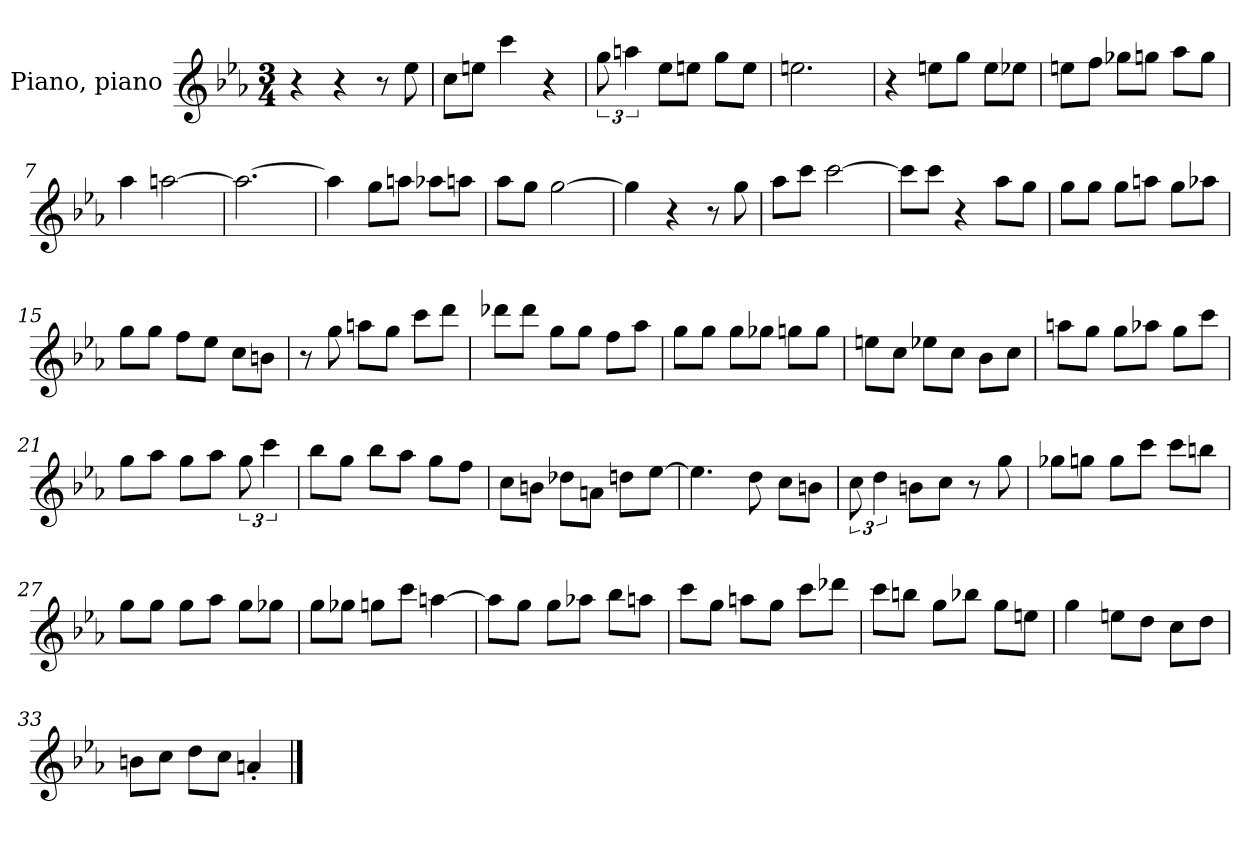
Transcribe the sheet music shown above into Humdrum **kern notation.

**kern
*part1
*staff1
*I"Piano, piano
*clefG2
*k[b-e-a-]
*M3/4
*MM125
=1
4r
4r
8r
8ee-\
=2
8cc\L
8een\J
4ccc\
4r
=3
12gg\
6aan\
8ee-\L
8een\J
8gg\L
8ee\J
=4
2.een\
=5
4r
8een\L
8gg\J
8ee\L
8ee-X\J
=6
8een\L
8ff\J
8gg-X\L
8ggn\J
8aa-\L
8gg\J
=7
4aa-\
[2aan\
!!LO:LB:g=z
=8
2.aa\_
=9
4aa\]
8gg\L
8aan\J
8aa-X\L
8aan\J
=10
8aa-\L
8gg\J
[2gg\
=11
4gg\]
4r
8r
8gg\
=12
8aa-\L
8ccc\J
[2ccc\
=13
8ccc\L]
8ccc\J
4r
8aa-\L
8gg\J
=14
8gg\L
8gg\J
8gg\L
8aan\J
8gg\L
8aa-X\J
!!LO:LB:g=z
=15
8gg\L
8gg\J
8ff\L
8ee-\J
8cc\L
8bn\J
=16
8r
8gg\
8aan\L
8gg\J
8ccc\L
8ddd\J
=17
8ddd-X\L
8ddd-\J
8gg\L
8gg\J
8ff\L
8aa-\J
=18
8gg\L
8gg\J
8gg\L
8gg-X\J
8ggn\L
8gg\J
=19
8een\L
8cc\J
8ee-X\L
8cc\J
8b-\L
8cc\J
!!LO:LB:g=z
=20
8aan\L
8gg\J
8gg\L
8aa-X\J
8gg\L
8ccc\J
=21
8gg\L
8aa-\J
8gg\L
8aa-\J
12gg\
6ccc\
=22
8bb-\L
8gg\J
8bb-\L
8aa-\J
8gg\L
8ff\J
=23
8cc\L
8bn\J
8dd-X\L
8an\J
8ddn\L
[8ee-\J
=24
4.ee-\]
8dd\
8cc\L
8bn\J
=25
12cc\
6dd\
8bn\L
8cc\J
8r
8gg\
!!LO:LB:g=z
=26
8gg-X\L
8ggn\J
8gg\L
8ccc\J
8ccc\L
8bbn\J
=27
8gg\L
8gg\J
8gg\L
8aa-\J
8gg\L
8gg-X\J
=28
8gg\L
8gg-X\J
8ggn\L
8ccc\J
[4aan\
=29
8aa\L]
8gg\J
8gg\L
8aa-X\J
8bb-\L
8aan\J
=30
8ccc\L
8gg\J
8aan\L
8gg\J
8ccc\L
8ddd-X\J
!!LO:LB:g=z
=31
8ccc\L
8bbn\J
8gg\L
8bb-X\J
8gg\L
8een\J
=32
4gg\
8een\L
8dd\J
8cc\L
8dd\J
=33
8bn\L
8cc\J
8dd\L
8cc\J
4an'/
==
*-
